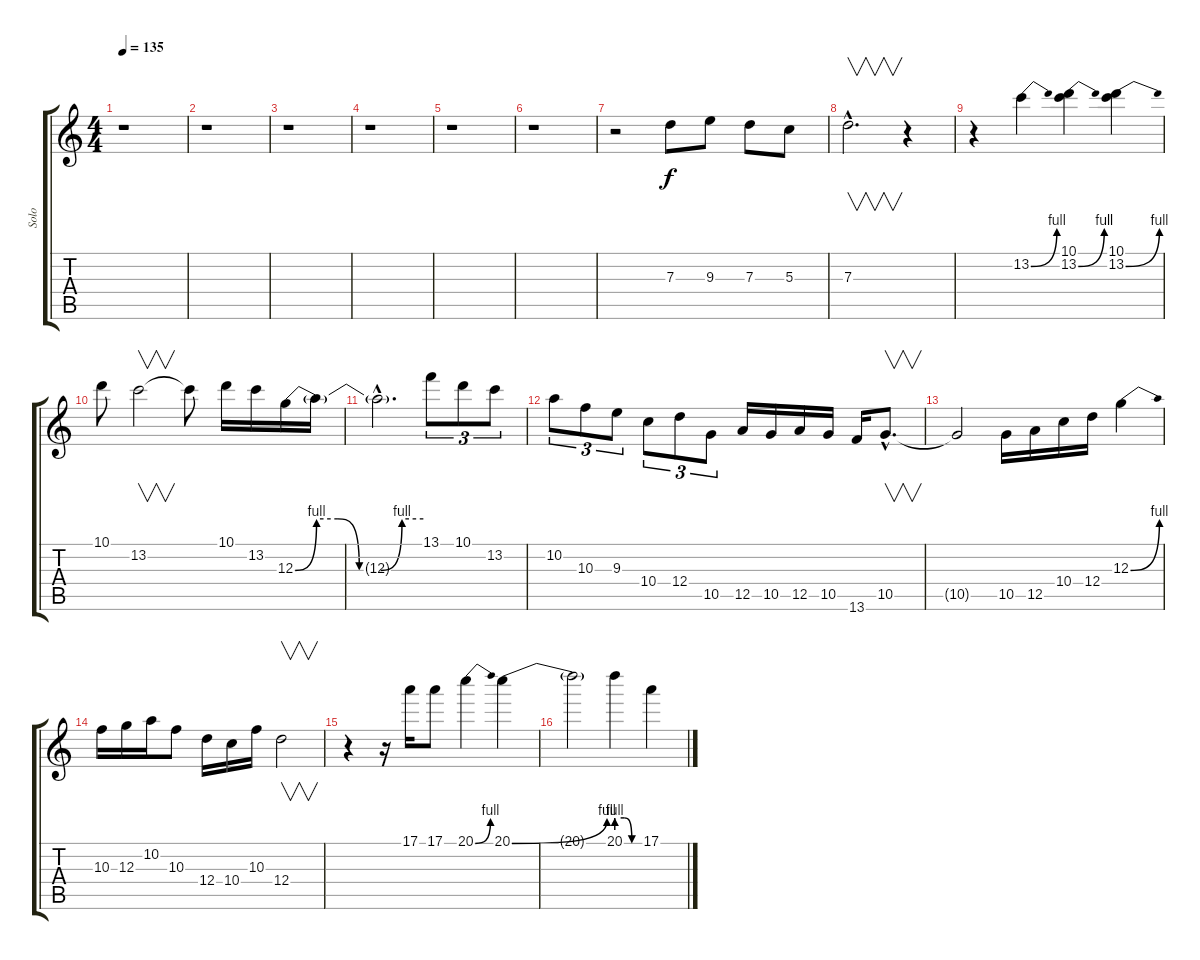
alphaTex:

\track ("Solo" "Solo") {instrument distortionguitar}
\staff {score tabs}
\tuning (E4 B3 G3 D3 A2 E2) {hide}
\ts (4 4)
\tempo 135
\clef g2
\ks c
r.1{dy f instrument distortionguitar} |
r.1 |
r.1 |
r.1 |
r.1 |
r.1 |
r.2 7.3.8 9.3.8 7.3.8 5.3.8 |
7.3{hac}.2{v d} r.4 |
r.4 13.2{be (bend 0 0 60 4)}.4 (10.1 13.2{be (bend 0 0 60 4)}).4 (10.1 13.2{be (bend 0 0 60 4)}).4 |
10.1.8 13.2.2{v} 13.2{t}.8 10.1.16 13.2.16 12.3{be (custom 0 0 10 4 20 4 30 0 40 0 50 4 60 4)}.16 12.3{t}.16 |
12.3{hac t}.2{d} 13.1.8{tu (3 2)} 10.1.8{tu (3 2)} 13.2.8{tu (3 2)} |
10.2.8{tu (3 2)} 10.3.8{tu (3 2)} 9.3.8{tu (3 2)} 10.4.8{tu (3 2)} 12.4.8{tu (3 2)} 10.5.8{tu (3 2)} 12.5.16 10.5.16 12.5.16 10.5.16 13.6.16 10.5{hac}.8{v d} |
10.5{t}.2 10.5.16 12.5.16 10.4.16 12.4.16 12.3{be (bend 0 0 60 4)}.4 |
10.3.16 12.3.16 10.2.16 10.3.8 12.4.16 10.4.16 10.3.16 12.4.2{v} |
r.4 r.16 17.1.16 17.1.8 20.1{be (bend 0 0 60 4)}.4 20.1{be (bend 0 0 60 4)}.4 |
20.1{t}.2 20.1{be (custom 0 4 20 4 40 0 60 0)}.4 17.1.4
